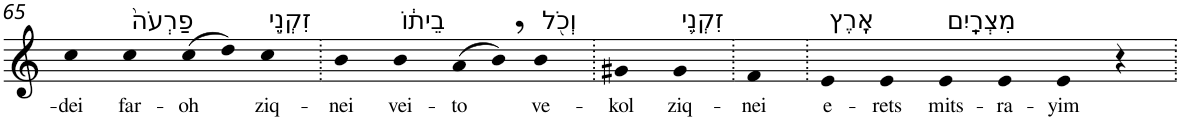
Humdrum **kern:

**kern	**text
*part1	*part1
*staff1	*staff1
*I"Piano	*
*I'Pno	*
!!LO:PB:g=z
*clefG2	*
*k[]	*
=65	=65
!	!LO:LY:b
4cc	-dei
!LO:TX:a:t=פַרְעֹה֙	!
!	!LO:LY:b
4cc	far-
!	!LO:LY:b
(>8cc	-oh
8dd)	.
!LO:TX:a:t=זִקְנֵ֣י	!
!	!LO:LY:b
4cc	ziq-
=66.	=66.
!	!LO:LY:b
4b	-nei
!LO:TX:a:t=בֵית֔וֹ	!
!	!LO:LY:b
4b	vei-
!	!LO:LY:b
(>8a	-to
8b,)	.
!LO:TX:a:t=וְכֹ֖ל	!
!	!LO:LY:b
4b	ve-
=67.	=67.
!	!LO:LY:b
4g#X	-kol
!LO:TX:a:t=זִקְנֵ֥י	!
!	!LO:LY:b
4g#	ziq-
=68.	=68.
!	!LO:LY:b
4f	-nei
=69.	=69.
!LO:TX:a:t=אֶֽרֶץ	!
!	!LO:LY:b
4e	e-
!	!LO:LY:b
4e	-rets
!LO:TX:a:t=מִצְרָֽיִם	!
!	!LO:LY:b
4e	mits-
!	!LO:LY:b
4e	-ra-
!	!LO:LY:b
4e	-yim
4r	.
=.	=.
*-	*-
